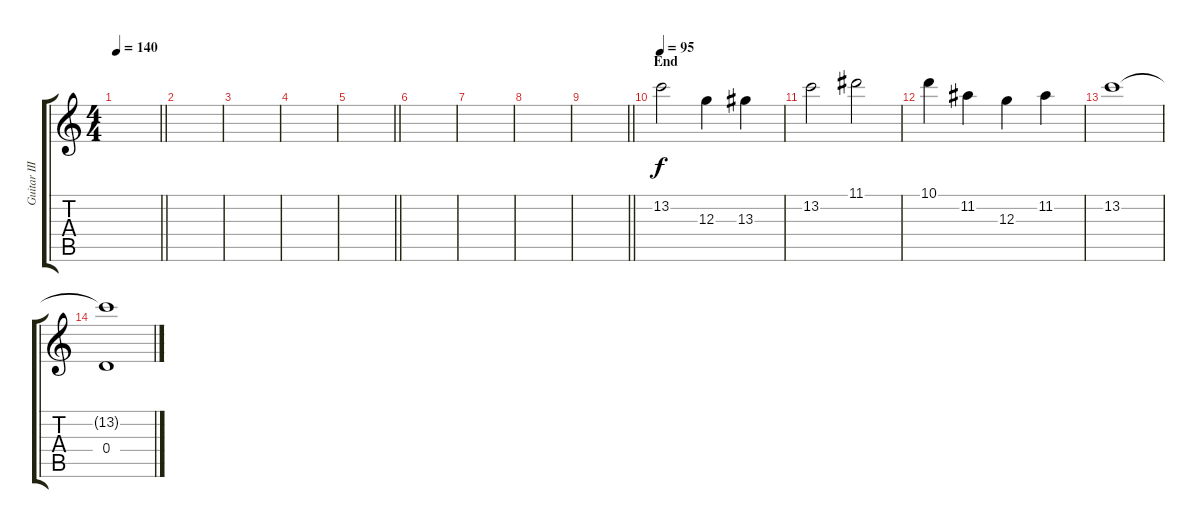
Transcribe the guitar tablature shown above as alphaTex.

\track ("Guitar III" "Guitar III") {instrument acousticguitarnylon}
\staff {score tabs}
\tuning (E4 B3 G3 D3 A2 E2) {hide}
\ts (4 4)
\tempo 140
\clef g2
\barLineRight lightlight
\ks c
|
\section ("" "")
|
|
|
\barLineRight lightlight
|
\section ("" "")
|
|
|
\barLineRight lightlight
|
\section ("" "End")
\tempo 95
13.2.2{volume 12 instrument distortionguitar} 12.3.4 13.3.4 |
13.2.2 11.1.2 |
10.1.4 11.2.4 12.3.4 11.2.4 |
13.2.1 |
(13.2{t} 0.4).1
